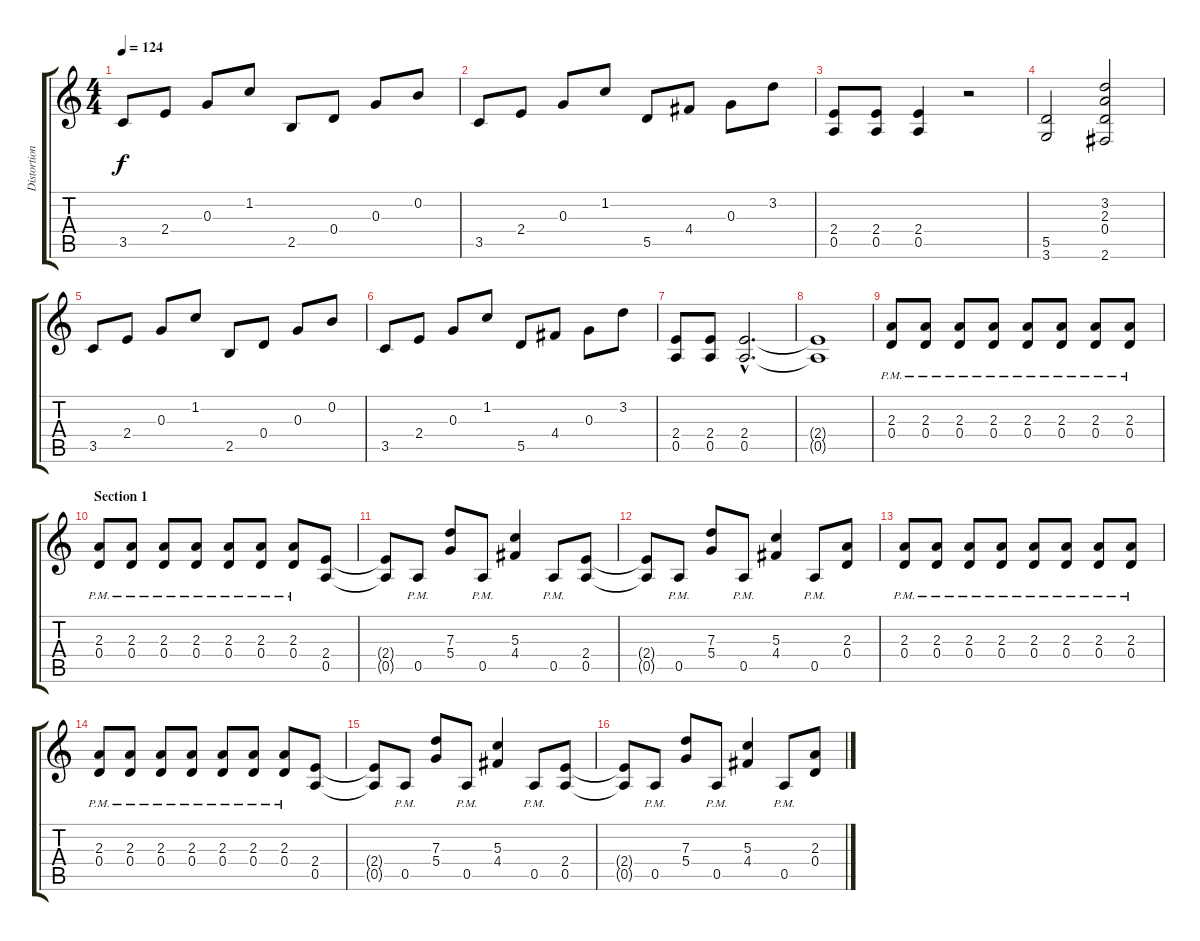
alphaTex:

\track ("Distortion" "Distortion") {instrument distortionguitar}
\staff {score tabs}
\tuning (E4 B3 G3 D3 A2 E2) {hide}
\ts (4 4)
\tempo 124
\clef g2
\ks c
3.5.8{dy f} 2.4.8 0.3.8 1.2.8 2.5.8 0.4.8 0.3.8 0.2.8 |
3.5.8 2.4.8 0.3.8 1.2.8 5.5.8 4.4.8 0.3.8 3.2.8 |
(2.4 0.5).8 (2.4 0.5).8 (2.4 0.5).4 r.2 |
(5.5 3.6).2 (3.2 2.3 0.4 2.6).2 |
3.5.8 2.4.8 0.3.8 1.2.8 2.5.8 0.4.8 0.3.8 0.2.8 |
3.5.8 2.4.8 0.3.8 1.2.8 5.5.8 4.4.8 0.3.8 3.2.8 |
(2.4 0.5).8 (2.4 0.5).8 (2.4{hac} 0.5{hac}).2{d} |
(2.4{t} 0.5{t}).1 |
(2.3{pm} 0.4{pm}).8 (2.3{pm} 0.4{pm}).8 (2.3{pm} 0.4{pm}).8 (2.3{pm} 0.4{pm}).8 (2.3{pm} 0.4{pm}).8 (2.3{pm} 0.4{pm}).8 (2.3{pm} 0.4{pm}).8 (2.3{pm} 0.4{pm}).8 |
\section ("" "Section 1")
(2.3{pm} 0.4{pm}).8 (2.3{pm} 0.4{pm}).8 (2.3{pm} 0.4{pm}).8 (2.3{pm} 0.4{pm}).8 (2.3{pm} 0.4{pm}).8 (2.3{pm} 0.4{pm}).8 (2.3{pm} 0.4{pm}).8 (2.4 0.5).8 |
(2.4{t} 0.5{t}).8 0.5{pm}.8 (7.3 5.4).8 0.5{pm}.8 (5.3 4.4).4 0.5{pm}.8 (2.4 0.5).8 |
(2.4{t} 0.5{t}).8 0.5{pm}.8 (7.3 5.4).8 0.5{pm}.8 (5.3 4.4).4 0.5{pm}.8 (2.3 0.4).8 |
(2.3{pm} 0.4{pm}).8 (2.3{pm} 0.4{pm}).8 (2.3{pm} 0.4{pm}).8 (2.3{pm} 0.4{pm}).8 (2.3{pm} 0.4{pm}).8 (2.3{pm} 0.4{pm}).8 (2.3{pm} 0.4{pm}).8 (2.3{pm} 0.4{pm}).8 |
(2.3{pm} 0.4{pm}).8 (2.3{pm} 0.4{pm}).8 (2.3{pm} 0.4{pm}).8 (2.3{pm} 0.4{pm}).8 (2.3{pm} 0.4{pm}).8 (2.3{pm} 0.4{pm}).8 (2.3{pm} 0.4{pm}).8 (2.4 0.5).8 |
(2.4{t} 0.5{t}).8 0.5{pm}.8 (7.3 5.4).8 0.5{pm}.8 (5.3 4.4).4 0.5{pm}.8 (2.4 0.5).8 |
(2.4{t} 0.5{t}).8 0.5{pm}.8 (7.3 5.4).8 0.5{pm}.8 (5.3 4.4).4 0.5{pm}.8 (2.3 0.4).8
